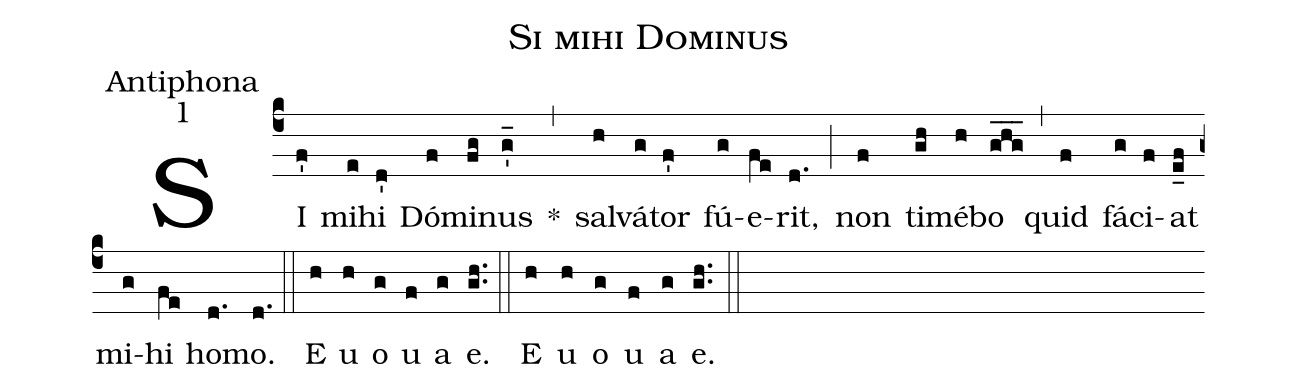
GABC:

name:Si mihi Dominus;
office-part:Antiphona;
mode:1;
%%
(c4) SI(f') mi(e)hi(d') Dó(f)mi(fg)nus(g'_) *(,) sal(h)vá(g)tor(f') fú(g)e(fe)rit,(d.) (;) non(f) ti(gh)mé(h)bo(ghg___) (,) quid(f) fá(g)ci(f)at(e_f) mi(g)hi(fe) ho(d.)mo.(d.) (::) E(h) u(h) o(g) u(f) a(g) e.(g.h.) (::) <eu>E(h) u(h) o(g) u(f) a(g) e.</eu>(gh..) (::)
